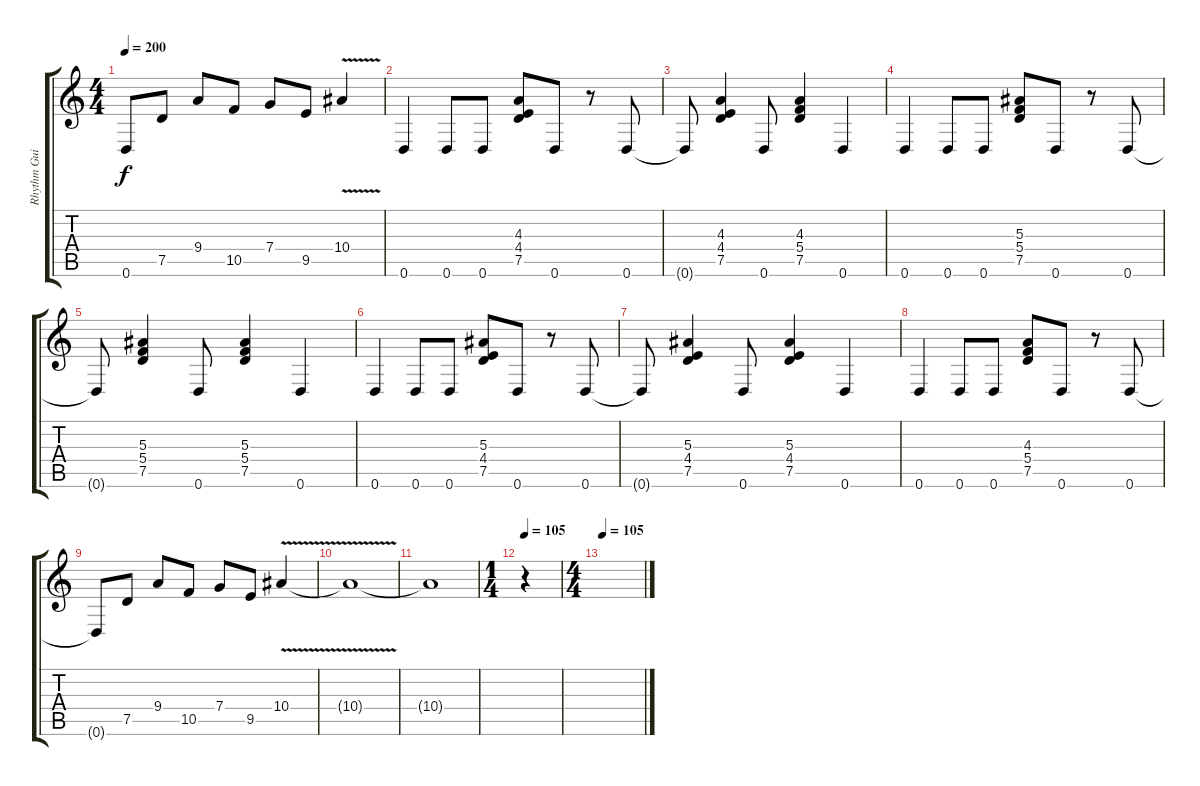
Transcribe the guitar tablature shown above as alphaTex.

\track ("Rhythm Guitar 2" "Rhythm Gui") {instrument distortionguitar}
\staff {score tabs}
\tuning (D4 A3 F3 C3 G2 D2) {hide}
\ts (4 4)
\tempo 200
\clef g2
\ks c
0.6{t}.8{dy f} 7.5.8 9.4.8 10.5.8 7.4.8 9.5.8 10.4{v}.4 |
0.6.4 0.6.8 0.6.8 (4.3 4.4 7.5).8 0.6.8 r.8 0.6.8 |
0.6{t}.8 (4.3 4.4 7.5).4 0.6.8 (4.3 5.4 7.5).4 0.6.4 |
0.6.4 0.6.8 0.6.8 (5.3 5.4 7.5).8 0.6.8 r.8 0.6.8 |
0.6{t}.8 (5.3 5.4 7.5).4 0.6.8 (5.3 5.4 7.5).4 0.6.4 |
0.6.4 0.6.8 0.6.8 (5.3 4.4 7.5).8 0.6.8 r.8 0.6.8 |
0.6{t}.8 (5.3 4.4 7.5).4 0.6.8 (5.3 4.4 7.5).4 0.6.4 |
0.6.4 0.6.8 0.6.8 (4.3 5.4 7.5).8 0.6.8 r.8 0.6.8 |
0.6{t}.8 7.5.8 9.4.8 10.5.8 7.4.8 9.5.8 10.4{v}.4{volume 0} |
10.4{t}.1 |
10.4{t}.1 |
\ts (1 4)
\tempo 105
r.4{volume 13} |
\ts (4 4)
\tempo 105
